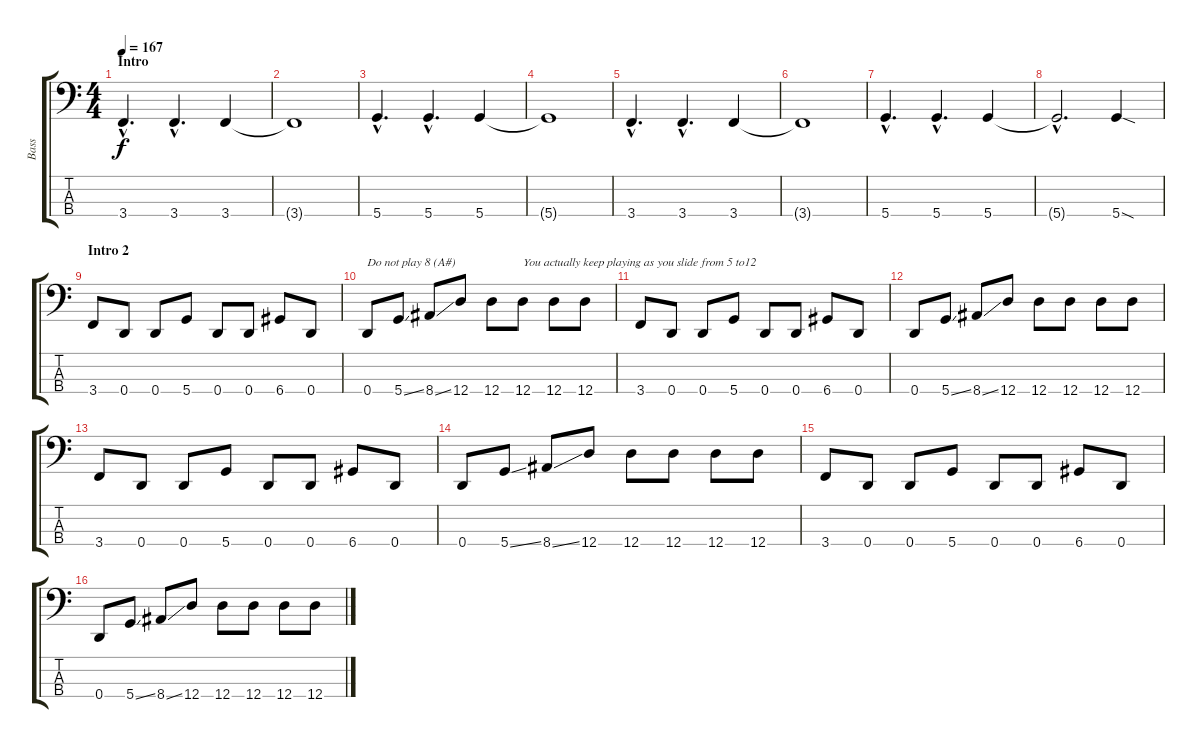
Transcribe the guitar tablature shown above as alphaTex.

\track ("Bass" "Bass") {instrument electricbassfinger}
\staff {score tabs}
\tuning (G2 D2 A1 D1) {hide}
\ts (4 4)
\section ("" "Intro")
\tempo 167
\clef f4
\ks c
3.4{hac}.4{d dy f instrument electricbassfinger} 3.4{hac}.4{d} 3.4.4 |
3.4{t}.1 |
5.4{hac}.4{d} 5.4{hac}.4{d} 5.4.4 |
5.4{t}.1 |
3.4{hac}.4{d} 3.4{hac}.4{d} 3.4.4 |
3.4{t}.1 |
5.4{hac}.4{d} 5.4{hac}.4{d} 5.4.4 |
5.4{hac t}.2{d} 5.4{sod}.4 |
\section ("" "Intro 2")
3.4.8 0.4.8 0.4.8 5.4.8 0.4.8 0.4.8 6.4.8 0.4.8 |
0.4.8{txt "Do not play 8 (A#)"} 5.4{ss}.8 8.4{ss}.8 12.4.8 12.4.8 12.4.8{txt "You actually keep playing as you slide from 5 to12"} 12.4.8 12.4.8 |
3.4.8 0.4.8 0.4.8 5.4.8 0.4.8 0.4.8 6.4.8 0.4.8 |
0.4.8 5.4{ss}.8 8.4{ss}.8 12.4.8 12.4.8 12.4.8 12.4.8 12.4.8 |
3.4.8 0.4.8 0.4.8 5.4.8 0.4.8 0.4.8 6.4.8 0.4.8 |
0.4.8 5.4{ss}.8 8.4{ss}.8 12.4.8 12.4.8 12.4.8 12.4.8 12.4.8 |
3.4.8 0.4.8 0.4.8 5.4.8 0.4.8 0.4.8 6.4.8 0.4.8 |
0.4.8 5.4{ss}.8 8.4{ss}.8 12.4.8 12.4.8 12.4.8 12.4.8 12.4.8
